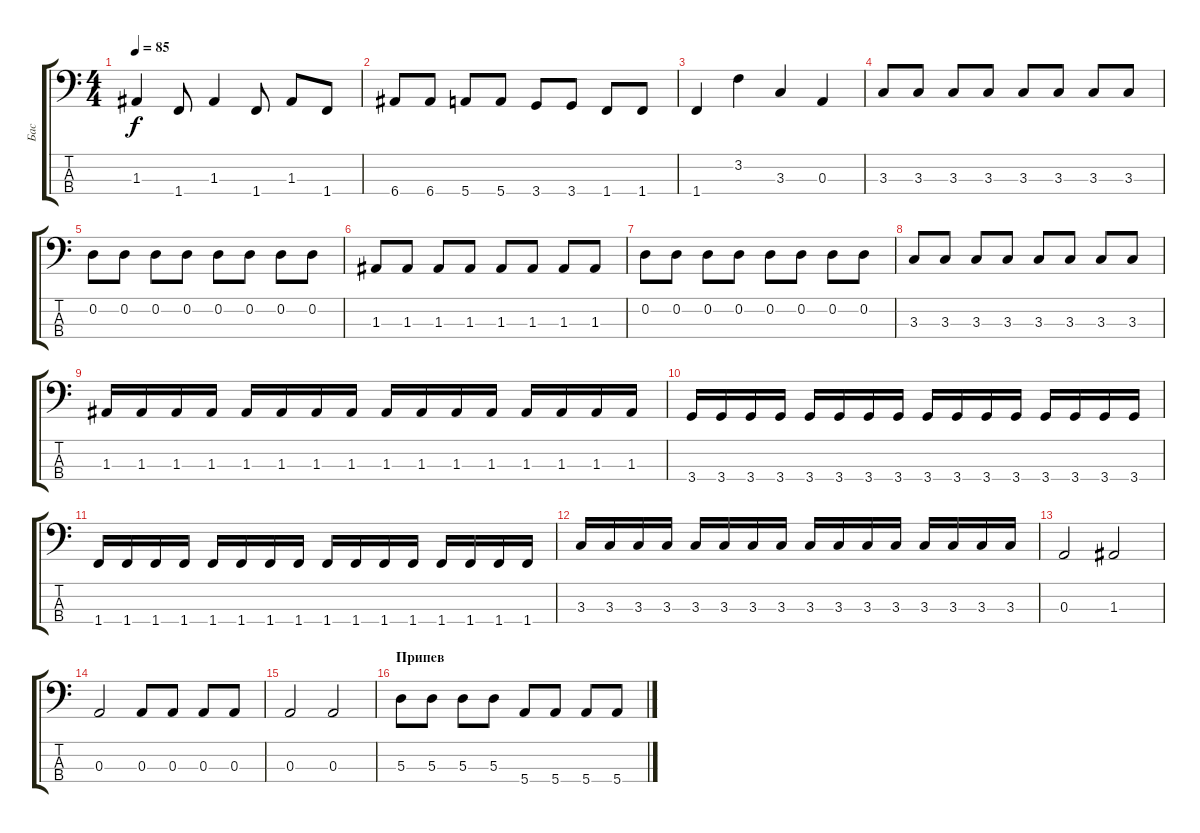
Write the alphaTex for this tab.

\track ("Бас" "Бас") {instrument electricbassfinger}
\staff {score tabs}
\tuning (G2 D2 A1 E1) {hide}
\ts (4 4)
\tempo 85
\clef f4
\ks c
1.3.4{dy f} 1.4.8 1.3.4 1.4.8 1.3.8 1.4.8 |
6.4.8 6.4.8 5.4.8 5.4.8 3.4.8 3.4.8 1.4.8 1.4.8 |
1.4.4 3.2.4 3.3.4 0.3.4 |
3.3.8 3.3.8 3.3.8 3.3.8 3.3.8 3.3.8 3.3.8 3.3.8 |
0.2.8 0.2.8 0.2.8 0.2.8 0.2.8 0.2.8 0.2.8 0.2.8 |
1.3.8 1.3.8 1.3.8 1.3.8 1.3.8 1.3.8 1.3.8 1.3.8 |
0.2.8 0.2.8 0.2.8 0.2.8 0.2.8 0.2.8 0.2.8 0.2.8 |
3.3.8 3.3.8 3.3.8 3.3.8 3.3.8 3.3.8 3.3.8 3.3.8 |
1.3.16 1.3.16 1.3.16 1.3.16 1.3.16 1.3.16 1.3.16 1.3.16 1.3.16 1.3.16 1.3.16 1.3.16 1.3.16 1.3.16 1.3.16 1.3.16 |
3.4.16 3.4.16 3.4.16 3.4.16 3.4.16 3.4.16 3.4.16 3.4.16 3.4.16 3.4.16 3.4.16 3.4.16 3.4.16 3.4.16 3.4.16 3.4.16 |
1.4.16 1.4.16 1.4.16 1.4.16 1.4.16 1.4.16 1.4.16 1.4.16 1.4.16 1.4.16 1.4.16 1.4.16 1.4.16 1.4.16 1.4.16 1.4.16 |
3.3.16 3.3.16 3.3.16 3.3.16 3.3.16 3.3.16 3.3.16 3.3.16 3.3.16 3.3.16 3.3.16 3.3.16 3.3.16 3.3.16 3.3.16 3.3.16 |
0.3.2 1.3.2 |
0.3.2 0.3.8 0.3.8 0.3.8 0.3.8 |
0.3.2 0.3.2 |
\section ("" "Припев")
5.3.8 5.3.8 5.3.8 5.3.8 5.4.8 5.4.8 5.4.8 5.4.8
